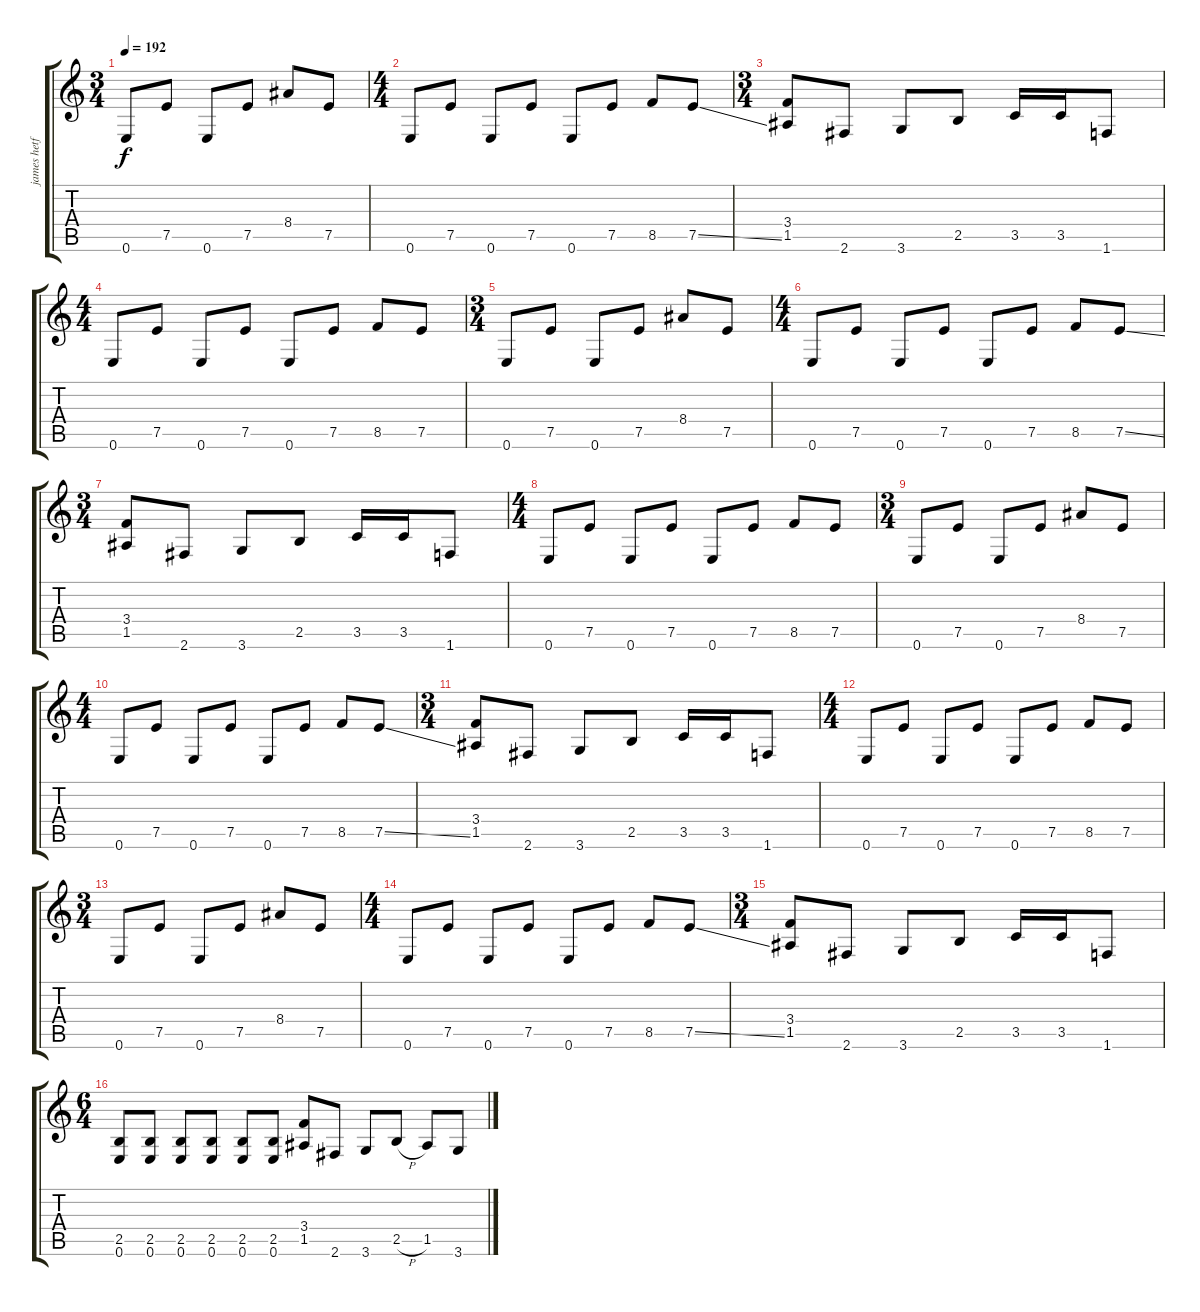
\track ("james hetfield" "james hetf") {instrument overdrivenguitar}
\staff {score tabs}
\tuning (E4 B3 G3 D3 A2 E2) {hide}
\ts (3 4)
\tempo 192
\clef g2
\ks c
0.6.8{dy f} 7.5.8 0.6.8 7.5.8 8.4.8 7.5.8 |
\ts (4 4)
0.6.8 7.5.8 0.6.8 7.5.8 0.6.8 7.5.8 8.5.8 7.5{ss}.8 |
\ts (3 4)
(3.4 1.5).8 2.6.8 3.6.8 2.5.8 3.5.16 3.5.16 1.6.8 |
\ts (4 4)
0.6.8 7.5.8 0.6.8 7.5.8 0.6.8 7.5.8 8.5.8 7.5.8 |
\ts (3 4)
0.6.8 7.5.8 0.6.8 7.5.8 8.4.8 7.5.8 |
\ts (4 4)
0.6.8 7.5.8 0.6.8 7.5.8 0.6.8 7.5.8 8.5.8 7.5{ss}.8 |
\ts (3 4)
(3.4 1.5).8 2.6.8 3.6.8 2.5.8 3.5.16 3.5.16 1.6.8 |
\ts (4 4)
0.6.8 7.5.8 0.6.8 7.5.8 0.6.8 7.5.8 8.5.8 7.5.8 |
\ts (3 4)
0.6.8 7.5.8 0.6.8 7.5.8 8.4.8 7.5.8 |
\ts (4 4)
0.6.8 7.5.8 0.6.8 7.5.8 0.6.8 7.5.8 8.5.8 7.5{ss}.8 |
\ts (3 4)
(3.4 1.5).8 2.6.8 3.6.8 2.5.8 3.5.16 3.5.16 1.6.8 |
\ts (4 4)
0.6.8 7.5.8 0.6.8 7.5.8 0.6.8 7.5.8 8.5.8 7.5.8 |
\ts (3 4)
0.6.8 7.5.8 0.6.8 7.5.8 8.4.8 7.5.8 |
\ts (4 4)
0.6.8 7.5.8 0.6.8 7.5.8 0.6.8 7.5.8 8.5.8 7.5{ss}.8 |
\ts (3 4)
(3.4 1.5).8 2.6.8 3.6.8 2.5.8 3.5.16 3.5.16 1.6.8 |
\ts (6 4)
(2.5 0.6).8 (2.5 0.6).8 (2.5 0.6).8 (2.5 0.6).8 (2.5 0.6).8 (2.5 0.6).8 (3.4 1.5).8 2.6.8 3.6.8 2.5{h}.8 1.5.8 3.6.8
